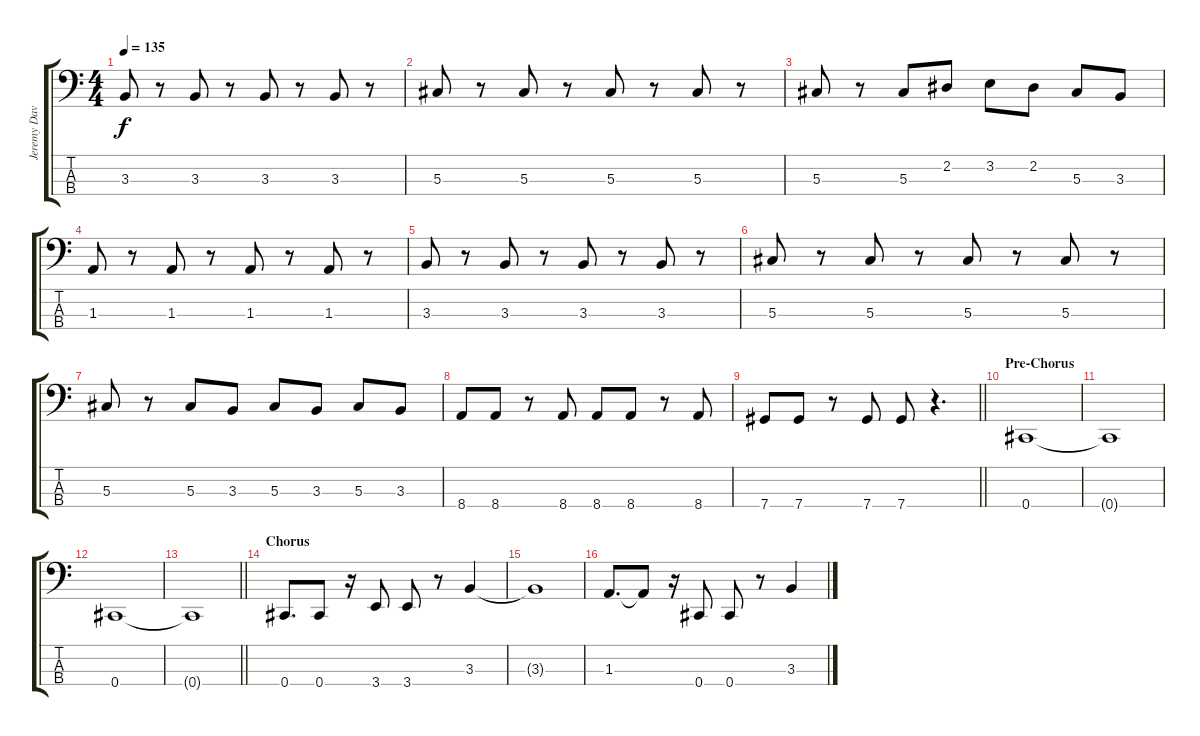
\track ("Jeremy Davis" "Jeremy Dav") {instrument electricbassfinger}
\staff {score tabs}
\tuning (Gb2 Db2 Ab1 Db1) {hide}
\ts (4 4)
\tempo 135
\clef f4
\ks c
3.3.8{dy f} r.8 3.3.8 r.8 3.3.8 r.8 3.3.8 r.8 |
5.3.8 r.8 5.3.8 r.8 5.3.8 r.8 5.3.8 r.8 |
5.3.8 r.8 5.3.8 2.2.8 3.2.8 2.2.8 5.3.8 3.3.8 |
1.3.8 r.8 1.3.8 r.8 1.3.8 r.8 1.3.8 r.8 |
3.3.8 r.8 3.3.8 r.8 3.3.8 r.8 3.3.8 r.8 |
5.3.8 r.8 5.3.8 r.8 5.3.8 r.8 5.3.8 r.8 |
5.3.8 r.8 5.3.8 3.3.8 5.3.8 3.3.8 5.3.8 3.3.8 |
8.4.8 8.4.8 r.8 8.4.8 8.4.8 8.4.8 r.8 8.4.8 |
\barLineRight lightlight
7.4.8 7.4.8 r.8 7.4.8 7.4.8 r.4{d} |
\section ("" "Pre-Chorus")
0.4.1 |
0.4{t}.1 |
0.4.1 |
\barLineRight lightlight
0.4{t}.1 |
\section ("" "Chorus")
0.4.8{d} 0.4.8 r.16 3.4.8 3.4.8 r.8 3.3.4 |
3.3{t}.1 |
1.3.8{d} 1.3{t}.8 r.16 0.4.8 0.4.8 r.8 3.3.4
